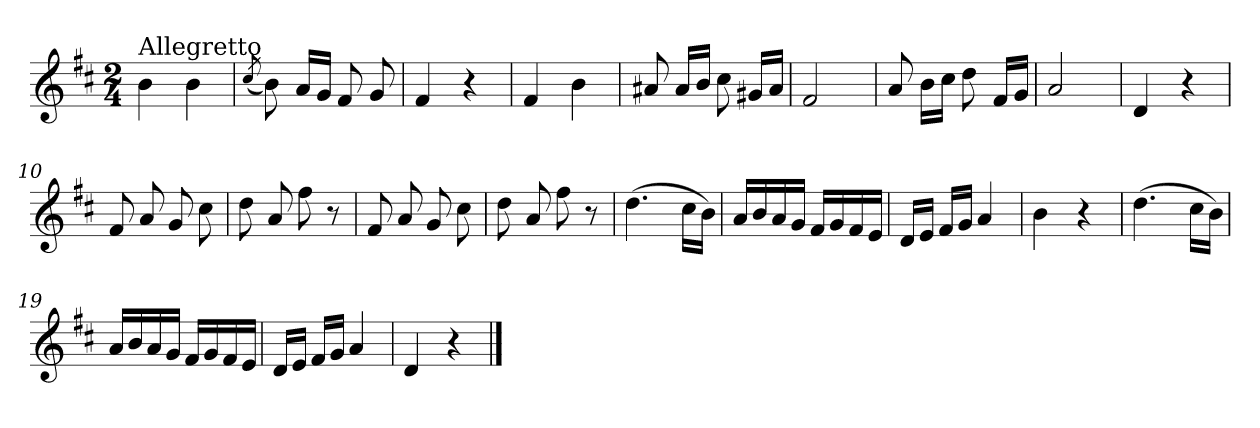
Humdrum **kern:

**kern
*part1
*staff1
*clefG2
*k[f#c#]
*D:
*M2/4
=1
!LO:TX:a:t=Allegretto
4b\
4b\
=2
(<8qcc#/
8b\)
16a/LL
16g/JJ
8f#/
8g/
=3
4f#/
4r
=4
4f#/
4b\
=5
8a#X/
16a#/LL
16b/JJ
8cc#\
16g#X/LL
16a#/JJ
=6
2f#/
=7
8a/
16b\LL
16cc#\JJ
8dd\
16f#/LL
16g/JJ
=8
2a/
!!LO:LB:g=z
=9
4d/
4r
=10
8f#/
8a/
8g/
8cc#\
=11
8dd\
8a/
8ff#\
8r
=12
8f#/
8a/
8g/
8cc#\
=13
8dd\
8a/
8ff#\
8r
=14
(>4.dd\
16cc#\LL
16b\JJ)
=15
16a/LL
16b/
16a/
16g/JJ
16f#/LL
16g/
16f#/
16e/JJ
=16
16d/LL
16e/JJ
16f#/LL
16g/JJ
4a/
!!LO:LB:g=z
=17
4b\
4r
=18
(>4.dd\
16cc#\LL
16b\JJ)
=19
16a/LL
16b/
16a/
16g/JJ
16f#/LL
16g/
16f#/
16e/JJ
=20
16d/LL
16e/JJ
16f#/LL
16g/JJ
4a/
=21
4d/
4r
==
*-
